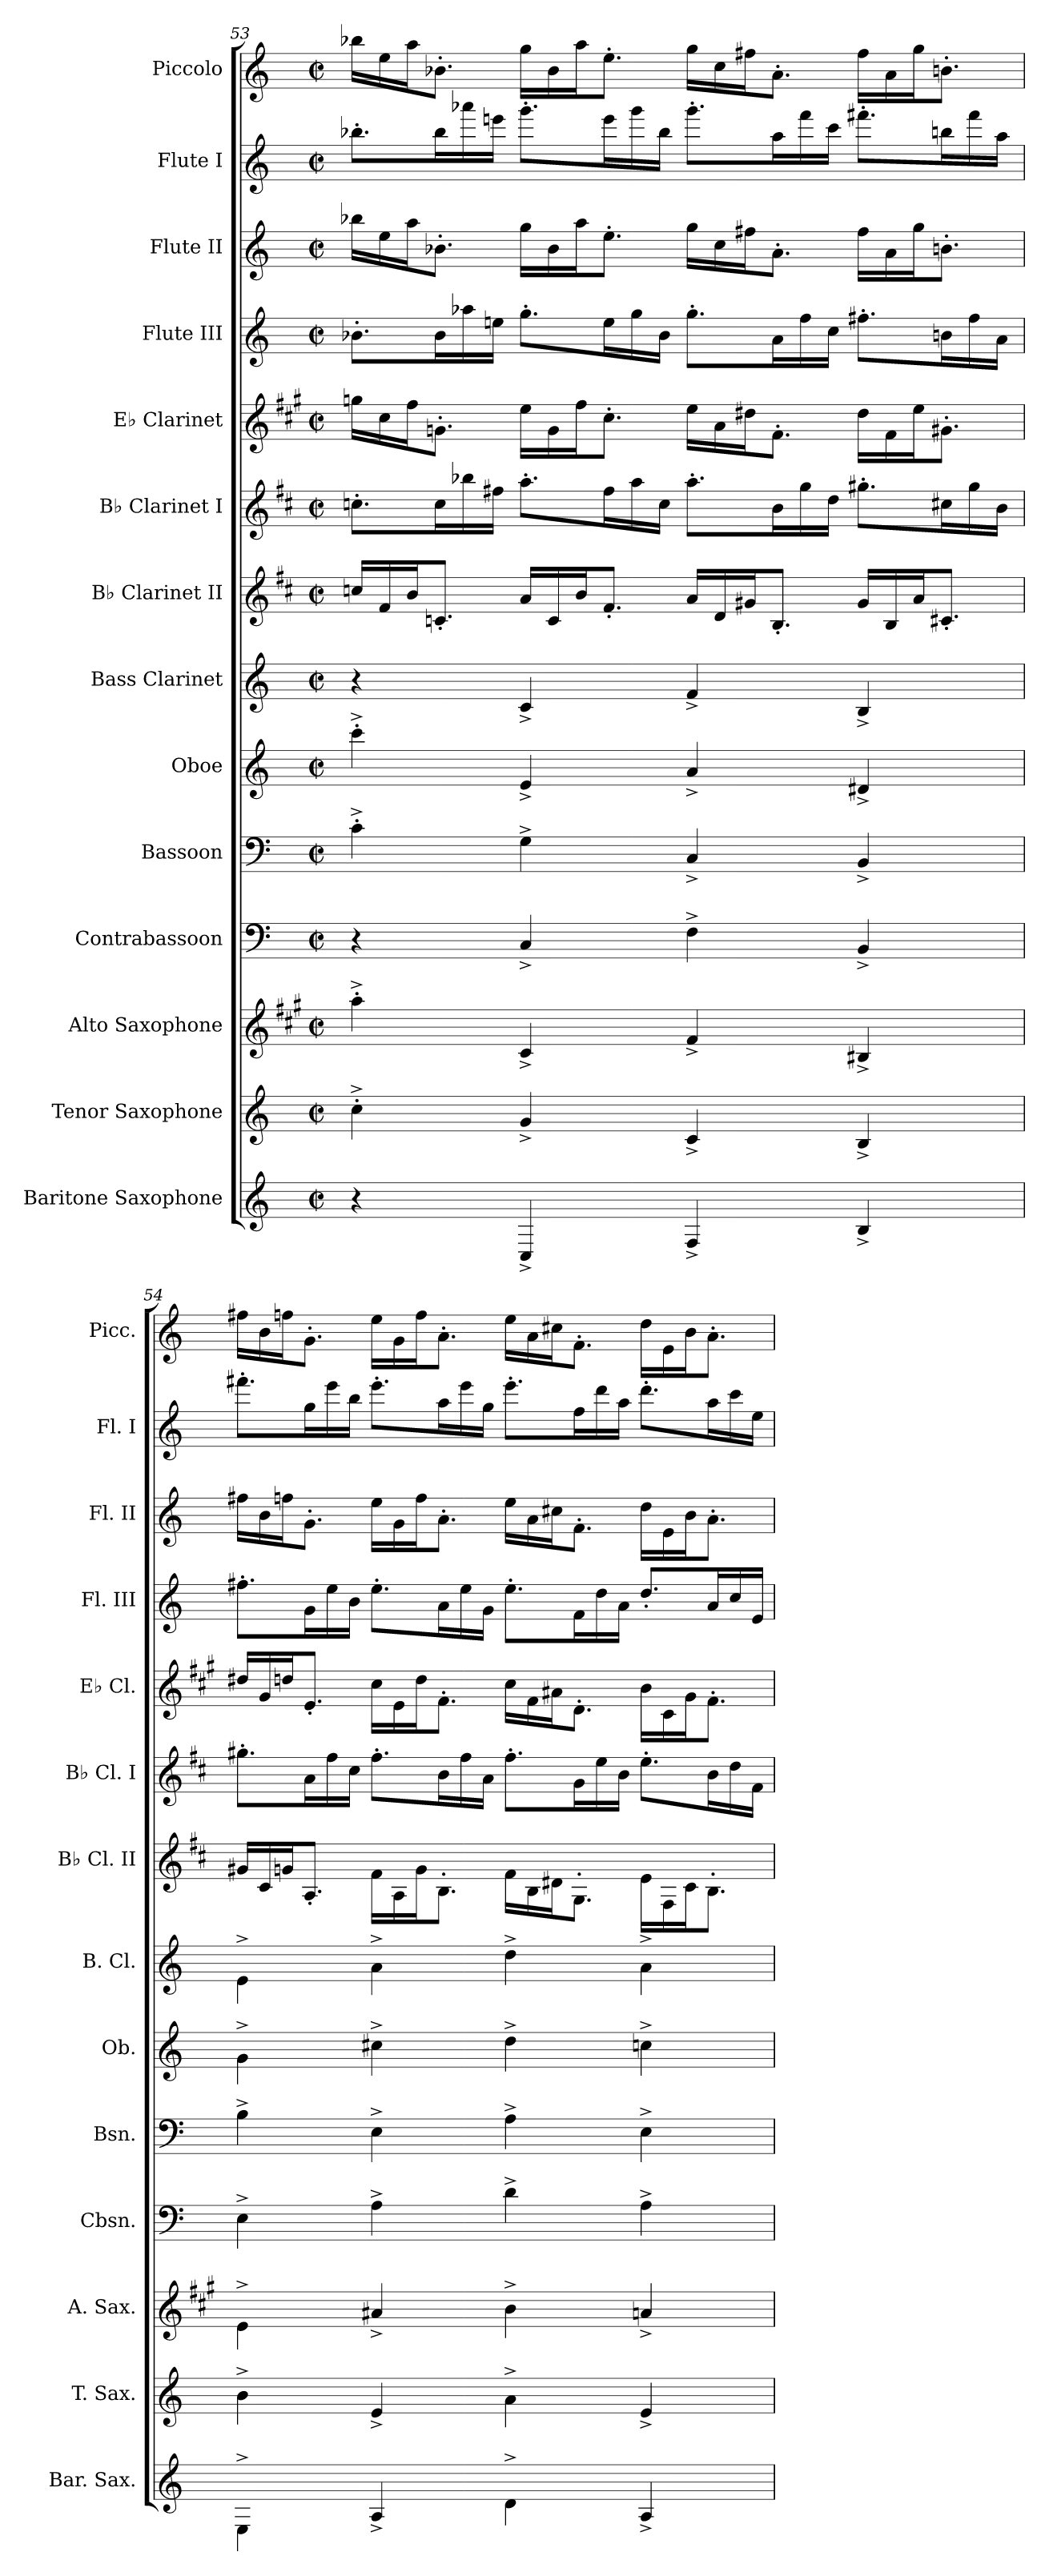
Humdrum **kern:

**kern	**kern	**kern	**kern	**kern	**kern	**kern	**kern	**kern	**kern	**kern	**kern	**kern	**kern
*part14	*part13	*part12	*part11	*part10	*part9	*part8	*part7	*part6	*part5	*part4	*part3	*part2	*part1
*staff14	*staff13	*staff12	*staff11	*staff10	*staff9	*staff8	*staff7	*staff6	*staff5	*staff4	*staff3	*staff2	*staff1
*I"Baritone Saxophone	*I"Tenor Saxophone	*I"Alto Saxophone	*I"Contrabassoon	*I"Bassoon	*I"Oboe	*I"Bass Clarinet	*I"B♭ Clarinet II	*I"B♭ Clarinet I	*I"E♭ Clarinet	*I"Flute III	*I"Flute II	*I"Flute I	*I"Piccolo
*I'Bar. Sax.	*I'T. Sax.	*I'A. Sax.	*I'Cbsn.	*I'Bsn.	*I'Ob.	*I'B. Cl.	*I'B♭ Cl. II	*I'B♭ Cl. I	*I'E♭ Cl.	*I'Fl. III	*I'Fl. II	*I'Fl. I	*I'Picc.
!!LO:PB:g=z
*clefG2	*clefG2	*clefG2	*clefF4	*clefF4	*clefG2	*clefG2	*clefG2	*clefG2	*clefG2	*clefG2	*clefG2	*clefG2	*clefG2
*ITrd12c21	*ITrd8c14	*ITrd5c9	*ITrd7c12	*	*	*ITrd8c14	*ITrd1c2	*ITrd1c2	*ITrd-2c-3	*	*	*	*ITrd-7c-12
*k[]	*k[]	*k[]	*k[]	*k[]	*k[]	*k[]	*k[]	*k[]	*k[]	*k[]	*k[]	*k[]	*k[]
*M2/2	*M2/2	*M2/2	*M2/2	*M2/2	*M2/2	*M2/2	*M2/2	*M2/2	*M2/2	*M2/2	*M2/2	*M2/2	*M2/2
*met(c|)	*met(c|)	*met(c|)	*met(c|)	*met(c|)	*met(c|)	*met(c|)	*met(c|)	*met(c|)	*met(c|)	*met(c|)	*met(c|)	*met(c|)	*met(c|)
*	*	*	*	*	*	*	*Xtuplet	*Xtuplet	*Xtuplet	*Xtuplet	*Xtuplet	*Xtuplet	*Xtuplet
=53	=53	=53	=53	=53	=53	=53	=53	=53	=53	=53	=53	=53	=53
4r	4c'^\	4cc'^\	4r	4c'^\	4ccc'^\	4r	24b-X/LL	12.b-X'\L	24bb-X\LL	12.b-X'\L	24bb-X\LL	12.bb-X'\L	24bbb-X\LL
.	.	.	.	.	.	.	24e/	.	24ee\	.	24ee\	.	24eee\
.	.	.	.	.	.	.	24a/J	.	24aa\J	.	24aa\J	.	24aaa\J
.	.	.	.	.	.	.	12.B-X'/J	24b-\L	12.b-X'\J	24b-\L	12.b-X'\J	24bb-\L	12.bb-X'\J
.	.	.	.	.	.	.	.	24aa-X\	.	24aa-X\	.	24aaa-X\	.
.	.	.	.	.	.	.	.	24een\JJ	.	24een\JJ	.	24eeen\JJ	.
4CC^/	4G^/	4E^/	4CC^/	4G^\	4e^/	4C^/	24g/LL	12.gg'\L	24gg\LL	12.gg'\L	24gg\LL	12.ggg'\L	24ggg\LL
.	.	.	.	.	.	.	24B-/	.	24b-\	.	24b-\	.	24bb-\
.	.	.	.	.	.	.	24a/J	.	24aa\J	.	24aa\J	.	24aaa\J
.	.	.	.	.	.	.	12.e'/J	24ee\L	12.ee'\J	24ee\L	12.ee'\J	24eee\L	12.eee'\J
.	.	.	.	.	.	.	.	24gg\	.	24gg\	.	24ggg\	.
.	.	.	.	.	.	.	.	24b-\JJ	.	24b-\JJ	.	24bb-\JJ	.
4FF^/	4C^/	4A^/	4FF^\	4C^/	4a^/	4F^/	24g/LL	12.gg'\L	24gg\LL	12.gg'\L	24gg\LL	12.ggg'\L	24ggg\LL
.	.	.	.	.	.	.	24c/	.	24cc\	.	24cc\	.	24ccc\
.	.	.	.	.	.	.	24f#X/J	.	24ff#X\J	.	24ff#X\J	.	24fff#X\J
.	.	.	.	.	.	.	12.A'/J	24a\L	12.a'\J	24a\L	12.a'\J	24aa\L	12.aa'\J
.	.	.	.	.	.	.	.	24ff\	.	24ff\	.	24fff\	.
.	.	.	.	.	.	.	.	24cc\JJ	.	24cc\JJ	.	24ccc\JJ	.
4BB^/	4BB^/	4D#X^/	4BBB^/	4BB^/	4d#X^/	4BB^/	24f#/LL	12.ff#X'\L	24ff#\LL	12.ff#X'\L	24ff#\LL	12.fff#X'\L	24fff#\LL
.	.	.	.	.	.	.	24A/	.	24a\	.	24a\	.	24aa\
.	.	.	.	.	.	.	24g/J	.	24gg\J	.	24gg\J	.	24ggg\J
.	.	.	.	.	.	.	12.Bn'/J	24bn\L	12.bn'\J	24bn\L	12.bn'\J	24bbn\L	12.bbn'\J
.	.	.	.	.	.	.	.	24ff#\	.	24ff#\	.	24fff#\	.
.	.	.	.	.	.	.	.	24a\JJ	.	24a\JJ	.	24aa\JJ	.
=54	=54	=54	=54	=54	=54	=54	=54	=54	=54	=54	=54	=54	=54
4EE^\	4B^\	4G^\	4EE^\	4B^\	4g^\	4E^\	24f#X/LL	12.ff#X'\L	24ff#X/LL	12.ff#X'\L	24ff#X\LL	12.fff#X'\L	24fff#X\LL
.	.	.	.	.	.	.	24B/	.	24b/	.	24b\	.	24bb\
.	.	.	.	.	.	.	24fn/J	.	24ffn/J	.	24ffn\J	.	24fffn\J
.	.	.	.	.	.	.	12.G'/J	24g\L	12.g'/J	24g\L	12.g'\J	24gg\L	12.gg'\J
.	.	.	.	.	.	.	.	24ee\	.	24ee\	.	24eee\	.
.	.	.	.	.	.	.	.	24b\JJ	.	24b\JJ	.	24bb\JJ	.
4AA^/	4E^/	4c#X^/	4AA^\	4E^\	4cc#X^\	4A^\	24e\LL	12.ee'\L	24ee\LL	12.ee'\L	24ee\LL	12.eee'\L	24eee\LL
.	.	.	.	.	.	.	24G\	.	24g\	.	24g\	.	24gg\
.	.	.	.	.	.	.	24f\J	.	24ff\J	.	24ff\J	.	24fff\J
.	.	.	.	.	.	.	12.A'\J	24a\L	12.a'\J	24a\L	12.a'\J	24aa\L	12.aa'\J
.	.	.	.	.	.	.	.	24ee\	.	24ee\	.	24eee\	.
.	.	.	.	.	.	.	.	24g\JJ	.	24g\JJ	.	24gg\JJ	.
4D^\	4A^\	4d^\	4D^\	4A^\	4dd^\	4d^\	24e\LL	12.ee'\L	24ee\LL	12.ee'\L	24ee\LL	12.eee'\L	24eee\LL
.	.	.	.	.	.	.	24A\	.	24a\	.	24a\	.	24aa\
.	.	.	.	.	.	.	24c#X\J	.	24cc#X\J	.	24cc#X\J	.	24ccc#X\J
.	.	.	.	.	.	.	12.F'\J	24f\L	12.f'\J	24f\L	12.f'\J	24ff\L	12.ff'\J
.	.	.	.	.	.	.	.	24dd\	.	24dd\	.	24ddd\	.
.	.	.	.	.	.	.	.	24a\JJ	.	24a\JJ	.	24aa\JJ	.
4AA^/	4E^/	4cn^/	4AA^\	4E^\	4ccn^\	4A^\	24d\LL	12.dd'\L	24dd\LL	12.dd'/L	24dd\LL	12.ddd'\L	24ddd\LL
.	.	.	.	.	.	.	24E\	.	24e\	.	24e\	.	24ee\
.	.	.	.	.	.	.	24B\J	.	24b\J	.	24b\J	.	24bb\J
.	.	.	.	.	.	.	12.A'\J	24a\L	12.a'\J	24a/L	12.a'\J	24aa\L	12.aa'\J
.	.	.	.	.	.	.	.	24cc\	.	24cc/	.	24ccc\	.
.	.	.	.	.	.	.	.	24e\JJ	.	24e/JJ	.	24ee\JJ	.
=	=	=	=	=	=	=	=	=	=	=	=	=	=
*-	*-	*-	*-	*-	*-	*-	*-	*-	*-	*-	*-	*-	*-
